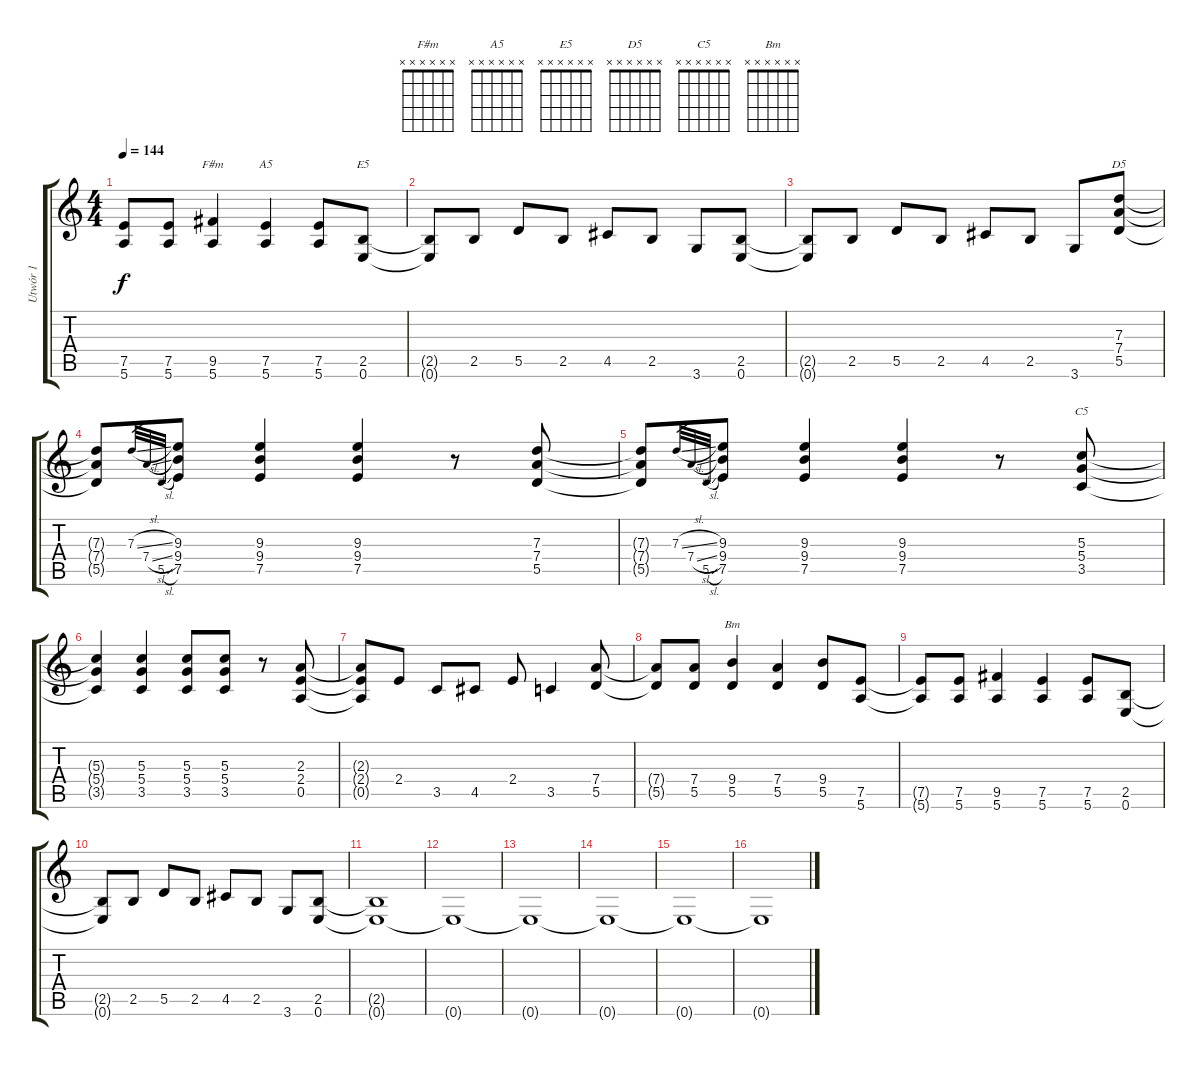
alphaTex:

\track ("Utwór 1" "Utwór 1") {instrument distortionguitar}
\staff {score tabs}
\tuning (E4 B3 G3 D3 A2 E2) {hide}
\chord ("F#m" x x x x x x) {firstfret 0}
\chord ("A5" x x x x x x) {firstfret 0}
\chord ("E5" x x x x x x) {firstfret 0}
\chord ("D5" x x x x x x) {firstfret 0}
\chord ("C5" x x x x x x) {firstfret 0}
\chord ("Bm" x x x x x x) {firstfret 0}
\ts (4 4)
\tempo 144
\clef g2
\ks c
(7.5{t} 5.6{t}).8{dy f} (7.5 5.6).8 (9.5 5.6).4{ch "F#m"} (7.5 5.6).4{ch "A5"} (7.5 5.6).8 (2.5 0.6).8{ch "E5"} |
(2.5{t} 0.6{t}).8 2.5.8 5.5.8 2.5.8 4.5.8 2.5.8 3.6.8 (2.5 0.6).8 |
(2.5{t} 0.6{t}).8 2.5.8 5.5.8 2.5.8 4.5.8 2.5.8 3.6.8 (7.3 7.4 5.5).8{ch "D5"} |
(7.3{t} 7.4{t} 5.5{t}).8 7.3{sl}.32{gr} 7.4{sl}.32{gr} 5.5{sl}.32{gr} (9.3 9.4 7.5).8 (9.3 9.4 7.5).4 (9.3 9.4 7.5).4 r.8 (7.3 7.4 5.5).8 |
(7.3{t} 7.4{t} 5.5{t}).8 7.3{sl}.32{gr} 7.4{sl}.32{gr} 5.5{sl}.32{gr} (9.3 9.4 7.5).8 (9.3 9.4 7.5).4 (9.3 9.4 7.5).4 r.8 (5.3 5.4 3.5).8{ch "C5"} |
(5.3{t} 5.4{t} 3.5{t}).4 (5.3 5.4 3.5).4 (5.3 5.4 3.5).8 (5.3 5.4 3.5).8 r.8 (2.3 2.4 0.5).8 |
(2.3{t} 2.4{t} 0.5{t}).8 2.4.8 3.5.8 4.5.8 2.4.8 3.5.4 (7.4 5.5).8 |
(7.4{t} 5.5{t}).8 (7.4 5.5).8 (9.4 5.5).4{ch "Bm"} (7.4 5.5).4 (9.4 5.5).8 (7.5 5.6).8 |
(7.5{t} 5.6{t}).8 (7.5 5.6).8 (9.5 5.6).4 (7.5 5.6).4 (7.5 5.6).8 (2.5 0.6).8 |
(2.5{t} 0.6{t}).8 2.5.8 5.5.8 2.5.8 4.5.8 2.5.8 3.6.8 (2.5 0.6).8 |
(2.5{t} 0.6{t}).1 |
0.6{t}.1 |
0.6{t}.1 |
0.6{t}.1 |
0.6{t}.1 |
0.6{t}.1
